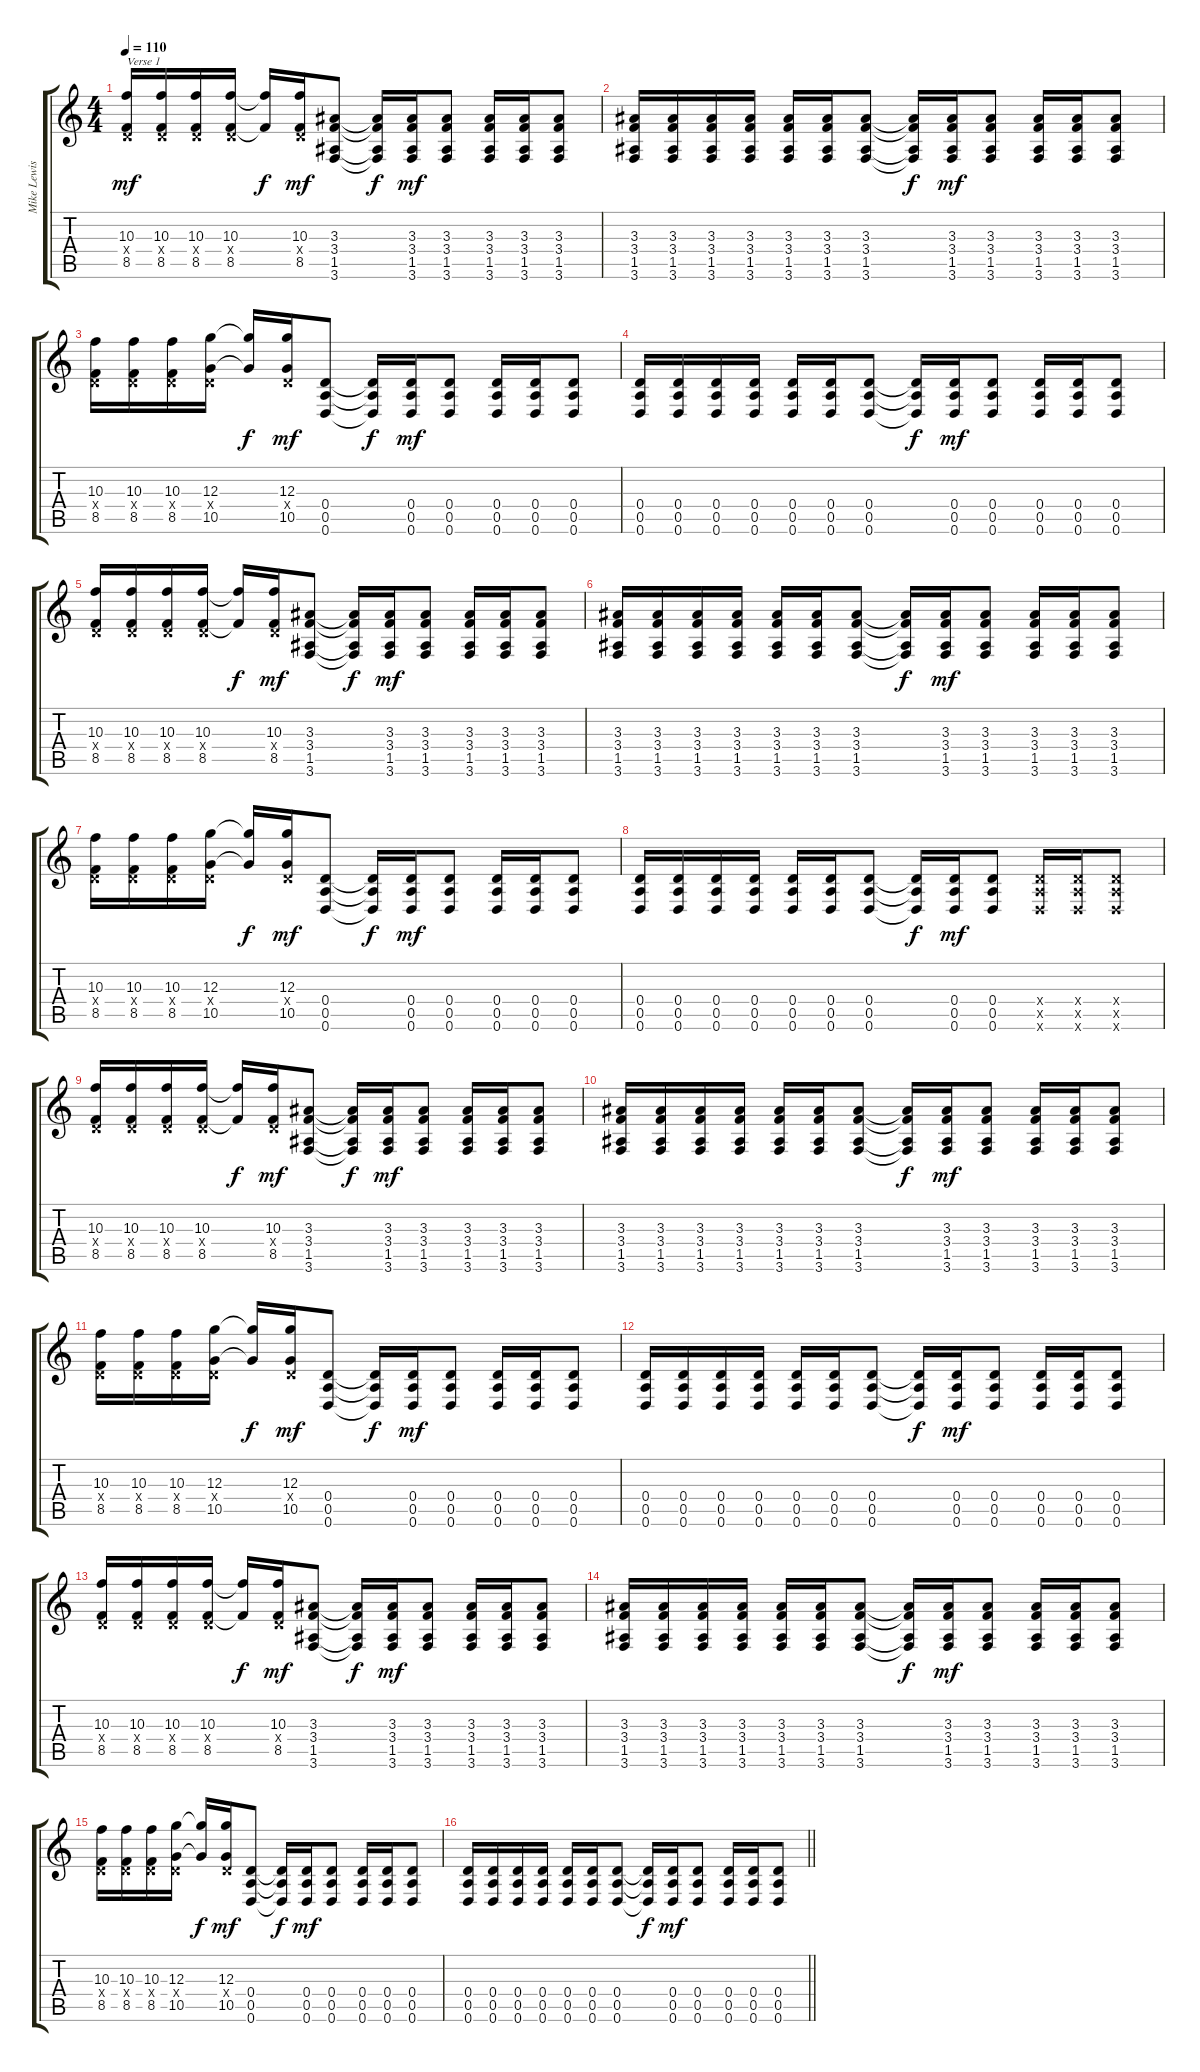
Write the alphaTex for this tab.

\track ("Mike Lewis | Rhythm" "Mike Lewis") {instrument overdrivenguitar}
\staff {score tabs}
\tuning (E4 B3 G3 D3 A2 D2) {hide}
\ts (4 4)
\tempo 110
\clef g2
\ks c
(10.3 0.4{x} 8.5).16{txt "Verse 1" dy mf} (10.3 0.4{x} 8.5).16 (10.3 0.4{x} 8.5).16 (10.3 0.4{x} 8.5).16 (10.3{t} 8.5{t}).16{dy f} (10.3 0.4{x} 8.5).16{dy mf} (3.3 3.4 1.5 3.6).8 (3.3{t} 3.4{t} 1.5{t} 3.6{t}).16{dy f} (3.3 3.4 1.5 3.6).16{dy mf} (3.3 3.4 1.5 3.6).8 (3.3 3.4 1.5 3.6).16 (3.3 3.4 1.5 3.6).16 (3.3 3.4 1.5 3.6).8 |
(3.3 3.4 1.5 3.6).16 (3.3 3.4 1.5 3.6).16 (3.3 3.4 1.5 3.6).16 (3.3 3.4 1.5 3.6).16 (3.3 3.4 1.5 3.6).16 (3.3 3.4 1.5 3.6).16 (3.3 3.4 1.5 3.6).8 (3.3{t} 3.4{t} 1.5{t} 3.6{t}).16{dy f} (3.3 3.4 1.5 3.6).16{dy mf} (3.3 3.4 1.5 3.6).8 (3.3 3.4 1.5 3.6).16 (3.3 3.4 1.5 3.6).16 (3.3 3.4 1.5 3.6).8 |
(10.3 0.4{x} 8.5).16 (10.3 0.4{x} 8.5).16 (10.3 0.4{x} 8.5).16 (12.3 0.4{x} 10.5).16 (12.3{t} 10.5{t}).16{dy f} (12.3 0.4{x} 10.5).16{dy mf} (0.4 0.5 0.6).8 (0.4{t} 0.5{t} 0.6{t}).16{dy f} (0.4 0.5 0.6).16{dy mf} (0.4 0.5 0.6).8 (0.4 0.5 0.6).16 (0.4 0.5 0.6).16 (0.4 0.5 0.6).8 |
(0.4 0.5 0.6).16 (0.4 0.5 0.6).16 (0.4 0.5 0.6).16 (0.4 0.5 0.6).16 (0.4 0.5 0.6).16 (0.4 0.5 0.6).16 (0.4 0.5 0.6).8 (0.4{t} 0.5{t} 0.6{t}).16{dy f} (0.4 0.5 0.6).16{dy mf} (0.4 0.5 0.6).8 (0.4 0.5 0.6).16 (0.4 0.5 0.6).16 (0.4 0.5 0.6).8 |
(10.3 0.4{x} 8.5).16 (10.3 0.4{x} 8.5).16 (10.3 0.4{x} 8.5).16 (10.3 0.4{x} 8.5).16 (10.3{t} 8.5{t}).16{dy f} (10.3 0.4{x} 8.5).16{dy mf} (3.3 3.4 1.5 3.6).8 (3.3{t} 3.4{t} 1.5{t} 3.6{t}).16{dy f} (3.3 3.4 1.5 3.6).16{dy mf} (3.3 3.4 1.5 3.6).8 (3.3 3.4 1.5 3.6).16 (3.3 3.4 1.5 3.6).16 (3.3 3.4 1.5 3.6).8 |
(3.3 3.4 1.5 3.6).16 (3.3 3.4 1.5 3.6).16 (3.3 3.4 1.5 3.6).16 (3.3 3.4 1.5 3.6).16 (3.3 3.4 1.5 3.6).16 (3.3 3.4 1.5 3.6).16 (3.3 3.4 1.5 3.6).8 (3.3{t} 3.4{t} 1.5{t} 3.6{t}).16{dy f} (3.3 3.4 1.5 3.6).16{dy mf} (3.3 3.4 1.5 3.6).8 (3.3 3.4 1.5 3.6).16 (3.3 3.4 1.5 3.6).16 (3.3 3.4 1.5 3.6).8 |
(10.3 0.4{x} 8.5).16 (10.3 0.4{x} 8.5).16 (10.3 0.4{x} 8.5).16 (12.3 0.4{x} 10.5).16 (12.3{t} 10.5{t}).16{dy f} (12.3 0.4{x} 10.5).16{dy mf} (0.4 0.5 0.6).8 (0.4{t} 0.5{t} 0.6{t}).16{dy f} (0.4 0.5 0.6).16{dy mf} (0.4 0.5 0.6).8 (0.4 0.5 0.6).16 (0.4 0.5 0.6).16 (0.4 0.5 0.6).8 |
(0.4 0.5 0.6).16 (0.4 0.5 0.6).16 (0.4 0.5 0.6).16 (0.4 0.5 0.6).16 (0.4 0.5 0.6).16 (0.4 0.5 0.6).16 (0.4 0.5 0.6).8 (0.4{t} 0.5{t} 0.6{t}).16{dy f} (0.4 0.5 0.6).16{dy mf} (0.4 0.5 0.6).8 (0.4{x} 0.5{x} 0.6{x}).16 (0.4{x} 0.5{x} 0.6{x}).16 (0.4{x} 0.5{x} 0.6{x}).8 |
(10.3 0.4{x} 8.5).16 (10.3 0.4{x} 8.5).16 (10.3 0.4{x} 8.5).16 (10.3 0.4{x} 8.5).16 (10.3{t} 8.5{t}).16{dy f} (10.3 0.4{x} 8.5).16{dy mf} (3.3 3.4 1.5 3.6).8 (3.3{t} 3.4{t} 1.5{t} 3.6{t}).16{dy f} (3.3 3.4 1.5 3.6).16{dy mf} (3.3 3.4 1.5 3.6).8 (3.3 3.4 1.5 3.6).16 (3.3 3.4 1.5 3.6).16 (3.3 3.4 1.5 3.6).8 |
(3.3 3.4 1.5 3.6).16 (3.3 3.4 1.5 3.6).16 (3.3 3.4 1.5 3.6).16 (3.3 3.4 1.5 3.6).16 (3.3 3.4 1.5 3.6).16 (3.3 3.4 1.5 3.6).16 (3.3 3.4 1.5 3.6).8 (3.3{t} 3.4{t} 1.5{t} 3.6{t}).16{dy f} (3.3 3.4 1.5 3.6).16{dy mf} (3.3 3.4 1.5 3.6).8 (3.3 3.4 1.5 3.6).16 (3.3 3.4 1.5 3.6).16 (3.3 3.4 1.5 3.6).8 |
(10.3 0.4{x} 8.5).16 (10.3 0.4{x} 8.5).16 (10.3 0.4{x} 8.5).16 (12.3 0.4{x} 10.5).16 (12.3{t} 10.5{t}).16{dy f} (12.3 0.4{x} 10.5).16{dy mf} (0.4 0.5 0.6).8 (0.4{t} 0.5{t} 0.6{t}).16{dy f} (0.4 0.5 0.6).16{dy mf} (0.4 0.5 0.6).8 (0.4 0.5 0.6).16 (0.4 0.5 0.6).16 (0.4 0.5 0.6).8 |
(0.4 0.5 0.6).16 (0.4 0.5 0.6).16 (0.4 0.5 0.6).16 (0.4 0.5 0.6).16 (0.4 0.5 0.6).16 (0.4 0.5 0.6).16 (0.4 0.5 0.6).8 (0.4{t} 0.5{t} 0.6{t}).16{dy f} (0.4 0.5 0.6).16{dy mf} (0.4 0.5 0.6).8 (0.4 0.5 0.6).16 (0.4 0.5 0.6).16 (0.4 0.5 0.6).8 |
(10.3 0.4{x} 8.5).16 (10.3 0.4{x} 8.5).16 (10.3 0.4{x} 8.5).16 (10.3 0.4{x} 8.5).16 (10.3{t} 8.5{t}).16{dy f} (10.3 0.4{x} 8.5).16{dy mf} (3.3 3.4 1.5 3.6).8 (3.3{t} 3.4{t} 1.5{t} 3.6{t}).16{dy f} (3.3 3.4 1.5 3.6).16{dy mf} (3.3 3.4 1.5 3.6).8 (3.3 3.4 1.5 3.6).16 (3.3 3.4 1.5 3.6).16 (3.3 3.4 1.5 3.6).8 |
(3.3 3.4 1.5 3.6).16 (3.3 3.4 1.5 3.6).16 (3.3 3.4 1.5 3.6).16 (3.3 3.4 1.5 3.6).16 (3.3 3.4 1.5 3.6).16 (3.3 3.4 1.5 3.6).16 (3.3 3.4 1.5 3.6).8 (3.3{t} 3.4{t} 1.5{t} 3.6{t}).16{dy f} (3.3 3.4 1.5 3.6).16{dy mf} (3.3 3.4 1.5 3.6).8 (3.3 3.4 1.5 3.6).16 (3.3 3.4 1.5 3.6).16 (3.3 3.4 1.5 3.6).8 |
(10.3 0.4{x} 8.5).16 (10.3 0.4{x} 8.5).16 (10.3 0.4{x} 8.5).16 (12.3 0.4{x} 10.5).16 (12.3{t} 10.5{t}).16{dy f} (12.3 0.4{x} 10.5).16{dy mf} (0.4 0.5 0.6).8 (0.4{t} 0.5{t} 0.6{t}).16{dy f} (0.4 0.5 0.6).16{dy mf} (0.4 0.5 0.6).8 (0.4 0.5 0.6).16 (0.4 0.5 0.6).16 (0.4 0.5 0.6).8 |
\barLineRight lightlight
(0.4 0.5 0.6).16 (0.4 0.5 0.6).16 (0.4 0.5 0.6).16 (0.4 0.5 0.6).16 (0.4 0.5 0.6).16 (0.4 0.5 0.6).16 (0.4 0.5 0.6).8 (0.4{t} 0.5{t} 0.6{t}).16{dy f} (0.4 0.5 0.6).16{dy mf} (0.4 0.5 0.6).8 (0.4 0.5 0.6).16 (0.4 0.5 0.6).16 (0.4 0.5 0.6).8
